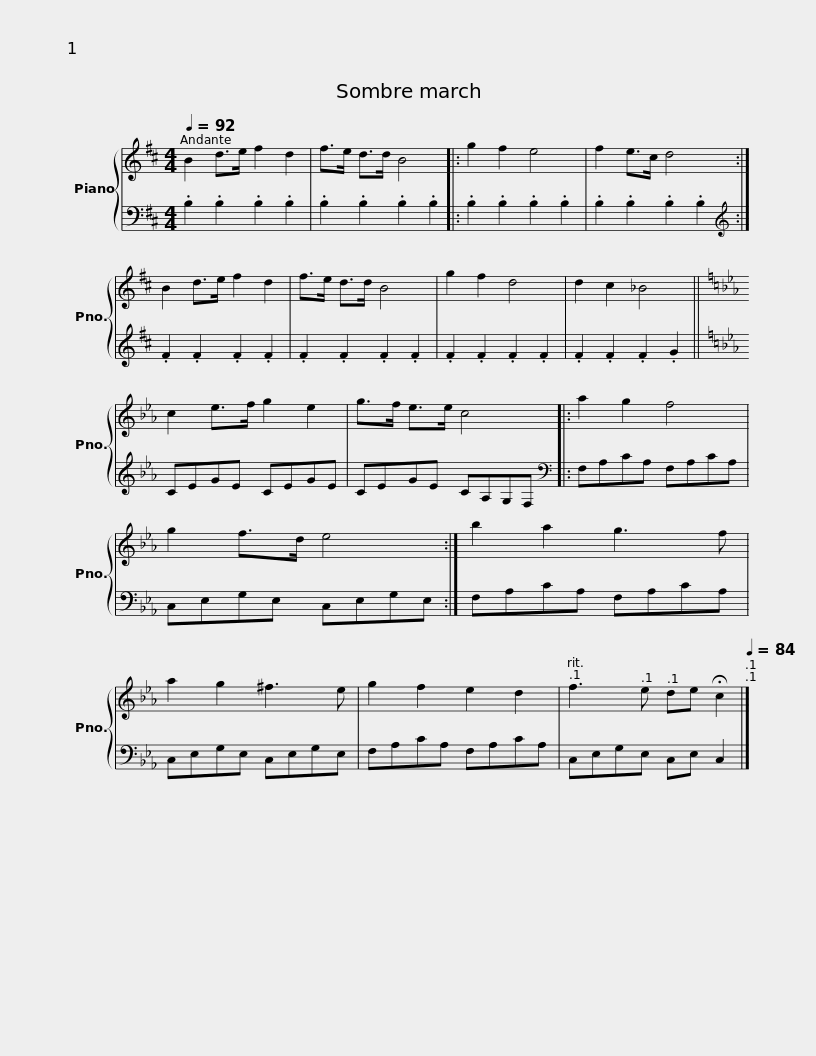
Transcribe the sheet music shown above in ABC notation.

X:1
%%score { 1 | 2 }
L:1/8
Q:1/4=92
M:4/4
I:linebreak $
K:D
V:1 treble
V:2 bass
V:1
 B2 d>e f2 d2 | f>e d>d B4 |: g2 f2 e4 | f2 e>c d4 :|$ B2 d>e f2 d2 | %5
 f>e d>d B4 | g2 f2 d4 | d2 c2 _B4 ||$[K:Eb] c2 e>f g2 e2 | g>f e>e c4 |: %10
 a2 g2 f4 | g2 f>d e4 :|$ b2 a2 g3 f | a2 g2 ^f3 e | g2 f2 e2 d2 | %15
[Q:1/4=92] f3[Q:1/4=80] e[Q:1/4=76] d[Q:1/4=72]e[Q:1/4=68] !fermata!c2[Q:1/4=88][Q:1/4=84] |] %16
V:2
 .B,2 .B,2 .B,2 .B,2 | .B,2 .B,2 .B,2 .B,2 |: .B,2 .B,2 .B,2 .B,2 | .B,2 .B,2 .B,2 .B,2 :|$[K:treble] .F2 .F2 .F2 .F2 | %5
 .F2 .F2 .F2 .F2 | .F2 .F2 .F2 .F2 | .F2 .F2 .F2 .G2 ||$[K:Eb] CEGE CEGE | CEGE CA,G,F, |: %10
[K:bass] F,A,CA, F,A,CA, | C,E,G,E, C,E,G,E, :|$ F,A,CA, F,A,CA, | C,E,G,E, C,E,G,E, | F,A,CA, F,A,CA, | %15
 C,E,G,E, C,E, C,2 |] %16
